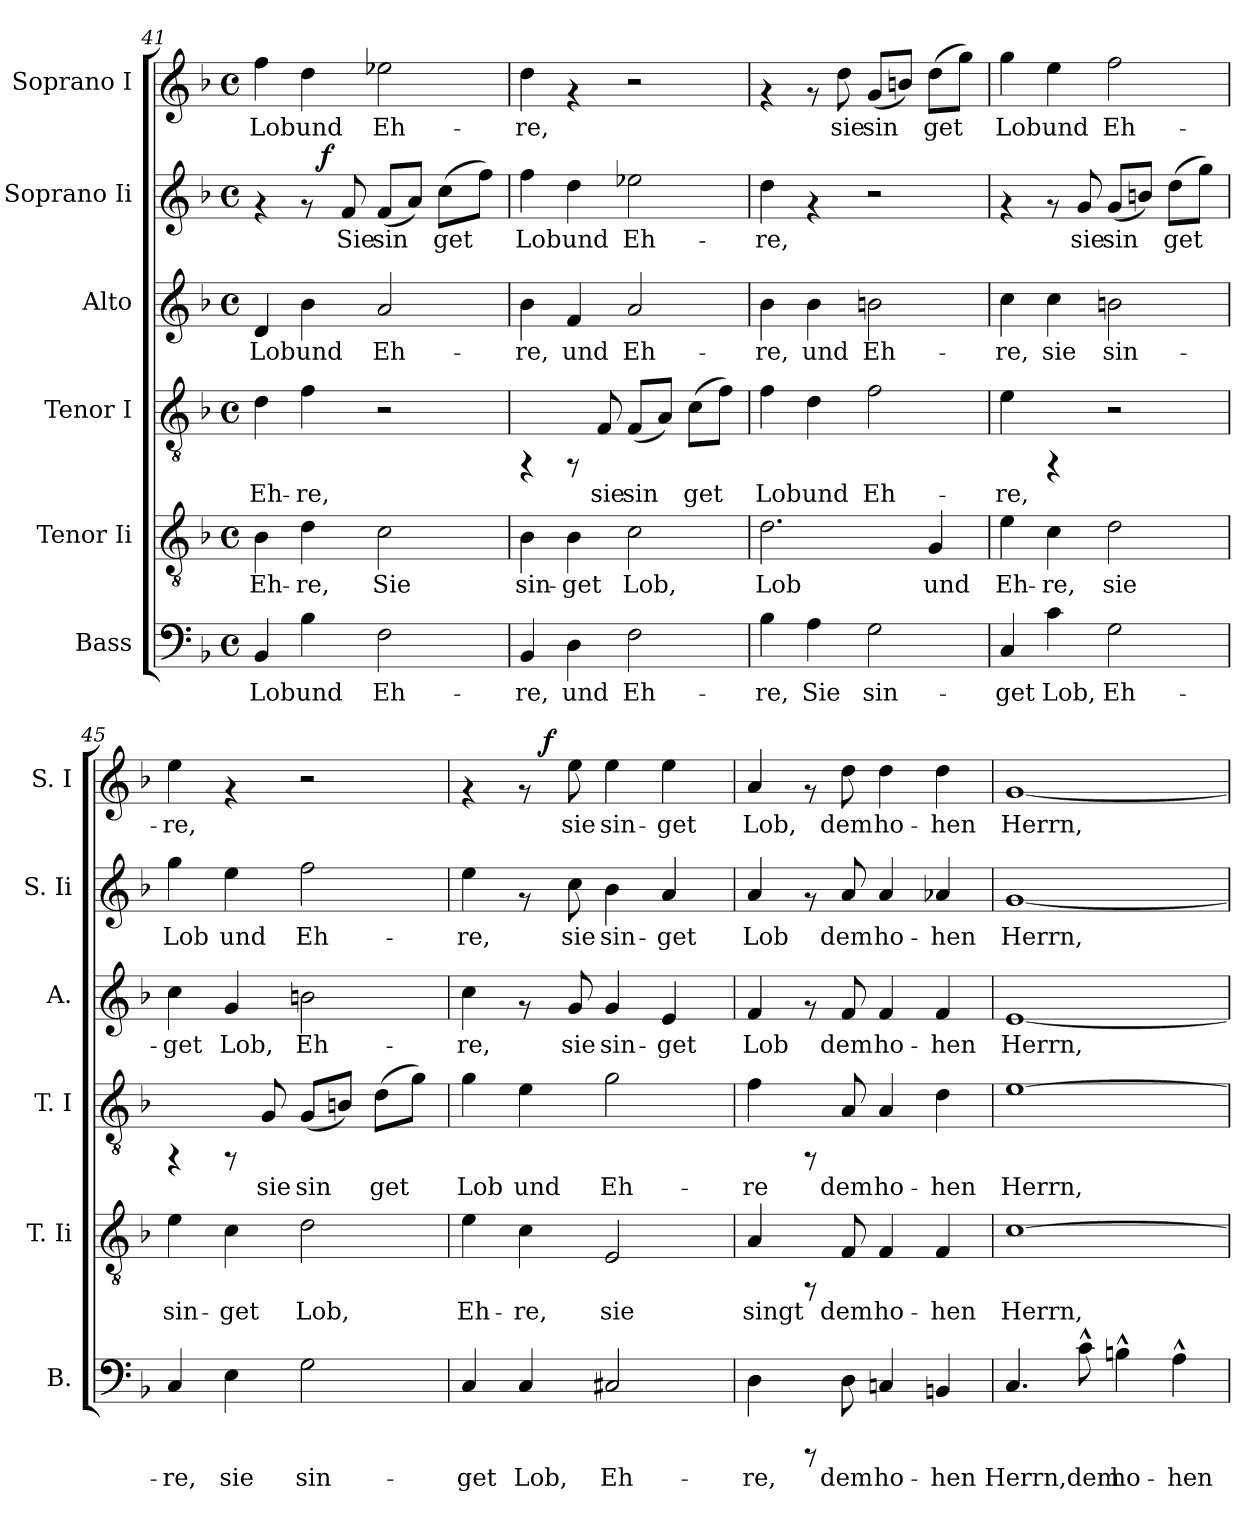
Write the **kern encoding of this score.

**kern	**text	**kern	**text	**kern	**text	**kern	**text	**kern	**text	**dynam	**kern	**text	**dynam
*part6	*part6	*part5	*part5	*part4	*part4	*part3	*part3	*part2	*part2	*part2	*part1	*part1	*part1
*staff6	*staff6	*staff5	*staff5	*staff4	*staff4	*staff3	*staff3	*staff2	*staff2	*staff2	*staff1	*staff1	*staff1
*I"Bass	*	*I"Tenor Ii	*	*I"Tenor I	*	*I"Alto	*	*I"Soprano Ii	*	*	*I"Soprano I	*	*
*I'B.	*	*I'T. Ii	*	*I'T. I	*	*I'A.	*	*I'S. Ii	*	*	*I'S. I	*	*
*clefF4	*	*clefGv2	*	*clefGv2	*	*clefG2	*	*clefG2	*	*	*clefG2	*	*
*k[b-]	*	*k[b-]	*	*k[b-]	*	*k[b-]	*	*k[b-]	*	*	*k[b-]	*	*
*F:	*	*F:	*	*F:	*	*F:	*	*F:	*	*	*F:	*	*
*M4/4	*	*M4/4	*	*M4/4	*	*M4/4	*	*M4/4	*	*	*M4/4	*	*
*met(c)	*	*met(c)	*	*met(c)	*	*met(c)	*	*met(c)	*	*	*met(c)	*	*
=41	=41	=41	=41	=41	=41	=41	=41	=41	=41	=41	=41	=41	=41
!	!LO:LY:b:cj	!	!LO:LY:b:cj	!	!LO:LY:b:cj	!	!LO:LY:b:cj	!	!	!	!	!LO:LY:b	!
*	*	*	*	*	*	*	*	*^	*	*	*	*	*
4BB-/	Lob	4B-\	Eh-	4d\	Eh-	4d/	Lob	4rf	4ryy	.	.	4ff\	Lob	.
!	!LO:LY:b:cj	!	!LO:LY:b:cj	!	!LO:LY:b:cj	!	!LO:LY:b:cj	!	!	!	!	!	!LO:LY:b	!
4B-\	und	4d\	-re,	4f\	-re,	4b-\	und	8rf	16ryy	.	.	4dd\	und	.
!	!	!	!	!	!	!	!	!	!	!	!LO:DY:a	!	!	!
.	.	.	.	.	.	.	.	.	2ryy	.	f	.	.	.
!	!	!	!	!	!	!	!	!	!	!LO:LY:b:cj	!	!	!	!
.	.	.	.	.	.	.	.	8f/	.	Sie	.	.	.	.
!	!LO:LY:b:cj	!	!LO:LY:b:cj	!	!	!	!LO:LY:b:cj	!	!	!LO:LY:b:cj	!	!	!LO:LY:b	!
2F\	Eh-	2c\	Sie	2r	.	2a/	Eh-	(<8f/L	.	sin-	.	2ee-X\	Eh-	.
!	!	!	!	!	!	!	!	!	!	!LO:LY:b:cj	!	!	!	!
.	.	.	.	.	.	.	.	8a/J)	.	--	.	.	.	.
!	!	!	!	!	!	!	!	!	!	!LO:LY:b:cj	!	!	!	!
.	.	.	.	.	.	.	.	(>8cc\L	.	-get	.	.	.	.
.	.	.	.	.	.	.	.	.	8.ryy	.	.	.	.	.
!	!	!	!	!	!	!	!	!	!	!LO:LY:b:cj	!	!	!	!
.	.	.	.	.	.	.	.	8ff\J)	.	.	.	.	.	.
!!LO:PB:g=z
=42	=42	=42	=42	=42	=42	=42	=42	=42	=42	=42	=42	=42	=42	=42
!	!LO:LY:b:cj	!	!LO:LY:b:cj	!	!	!	!LO:LY:b:cj	!	!	!LO:LY:b:cj	!	!	!LO:LY:b	!
*	*	*	*	*	*	*	*	*v	*v	*	*	*	*	*
4BB-/	-re,	4B-\	sin-	4rFF	.	4b-\	-re,	4ff\	Lob	.	4dd\	-re,	.
!	!LO:LY:b:cj	!	!LO:LY:b:cj	!	!	!	!LO:LY:b:cj	!	!LO:LY:b:cj	!	!	!	!
4D\	und	4B-\	-get	8rFF	.	4f/	und	4dd\	und	.	4rf	.	.
!	!	!	!	!	!LO:LY:b:cj	!	!	!	!	!	!	!	!
.	.	.	.	8F/	sie	.	.	.	.	.	.	.	.
!	!LO:LY:b:cj	!	!LO:LY:b:cj	!	!LO:LY:b:cj	!	!LO:LY:b:cj	!	!LO:LY:b:cj	!	!	!	!
2F\	Eh-	2c\	Lob,	(<8F/L	sin-	2a/	Eh-	2ee-X\	Eh-	.	2r	.	.
!	!	!	!	!	!LO:LY:b:cj	!	!	!	!	!	!	!	!
.	.	.	.	8A/J)	--	.	.	.	.	.	.	.	.
!	!	!	!	!	!LO:LY:b:cj	!	!	!	!	!	!	!	!
.	.	.	.	(>8c\L	-get	.	.	.	.	.	.	.	.
!	!	!	!	!	!LO:LY:b:cj	!	!	!	!	!	!	!	!
.	.	.	.	8f\J)	.	.	.	.	.	.	.	.	.
=43	=43	=43	=43	=43	=43	=43	=43	=43	=43	=43	=43	=43	=43
!	!LO:LY:b:cj	!	!LO:LY:b:cj	!	!LO:LY:b:cj	!	!LO:LY:b:cj	!	!LO:LY:b:cj	!	!	!	!
4B-\	-re,	2.d\	Lob	4f\	Lob	4b-\	-re,	4dd\	-re,	.	4rf	.	.
!	!LO:LY:b:cj	!	!	!	!LO:LY:b:cj	!	!LO:LY:b:cj	!	!	!	!	!	!
4A\	Sie	.	.	4d\	und	4b-\	und	4rf	.	.	8rf	.	.
!	!	!	!	!	!	!	!	!	!	!	!	!LO:LY:b	!
.	.	.	.	.	.	.	.	.	.	.	8dd\	sie	.
!	!LO:LY:b:cj	!	!	!	!LO:LY:b:cj	!	!LO:LY:b:cj	!	!	!	!	!LO:LY:b	!
2G\	sin-	.	.	2f\	Eh-	2bn\	Eh-	2r	.	.	(<8g/L	sin-	.
!	!	!	!	!	!	!	!	!	!	!	!	!LO:LY:b	!
.	.	.	.	.	.	.	.	.	.	.	8bn/J)	--	.
!	!	!	!LO:LY:b:cj	!	!	!	!	!	!	!	!	!LO:LY:b	!
.	.	4G/	und	.	.	.	.	.	.	.	(>8dd\L	-get	.
!	!	!	!	!	!	!	!	!	!	!	!	!LO:LY:b	!
.	.	.	.	.	.	.	.	.	.	.	8gg\J)	.	.
=44	=44	=44	=44	=44	=44	=44	=44	=44	=44	=44	=44	=44	=44
!	!LO:LY:b:cj	!	!LO:LY:b:cj	!	!LO:LY:b:cj	!	!LO:LY:b:cj	!	!	!	!	!LO:LY:b	!
4C/	-get	4e\	Eh-	4e\	-re,	4cc\	-re,	4rf	.	.	4gg\	Lob	.
!	!LO:LY:b:cj	!	!LO:LY:b:cj	!	!	!	!LO:LY:b:cj	!	!	!	!	!LO:LY:b	!
4c\	Lob,	4c\	-re,	4rFF	.	4cc\	sie	8rf	.	.	4ee\	und	.
!	!	!	!	!	!	!	!	!	!LO:LY:b:cj	!	!	!	!
.	.	.	.	.	.	.	.	8g/	sie	.	.	.	.
!	!LO:LY:b:cj	!	!LO:LY:b:cj	!	!	!	!LO:LY:b:cj	!	!LO:LY:b:cj	!	!	!LO:LY:b	!
2G\	Eh-	2d\	sie	2r	.	2bn\	sin-	(<8g/L	sin-	.	2ff\	Eh-	.
!	!	!	!	!	!	!	!	!	!LO:LY:b:cj	!	!	!	!
.	.	.	.	.	.	.	.	8bn/J)	--	.	.	.	.
!	!	!	!	!	!	!	!	!	!LO:LY:b:cj	!	!	!	!
.	.	.	.	.	.	.	.	(>8dd\L	-get	.	.	.	.
!	!	!	!	!	!	!	!	!	!LO:LY:b:cj	!	!	!	!
.	.	.	.	.	.	.	.	8gg\J)	.	.	.	.	.
=45	=45	=45	=45	=45	=45	=45	=45	=45	=45	=45	=45	=45	=45
!	!LO:LY:b:cj	!	!LO:LY:b:cj	!	!	!	!LO:LY:b:cj	!	!LO:LY:b:cj	!	!	!LO:LY:b	!
4C/	-re,	4e\	sin-	4rFF	.	4cc\	-get	4gg\	Lob	.	4ee\	-re,	.
!	!LO:LY:b:cj	!	!LO:LY:b:cj	!	!	!	!LO:LY:b:cj	!	!LO:LY:b:cj	!	!	!	!
4E\	sie	4c\	-get	8rFF	.	4g/	Lob,	4ee\	und	.	4rf	.	.
!	!	!	!	!	!LO:LY:b:cj	!	!	!	!	!	!	!	!
.	.	.	.	8G/	sie	.	.	.	.	.	.	.	.
!	!LO:LY:b:cj	!	!LO:LY:b:cj	!	!LO:LY:b:cj	!	!LO:LY:b:cj	!	!LO:LY:b:cj	!	!	!	!
2G\	sin-	2d\	Lob,	(<8G/L	sin-	2bn\	Eh-	2ff\	Eh-	.	2r	.	.
!	!	!	!	!	!LO:LY:b:cj	!	!	!	!	!	!	!	!
.	.	.	.	8Bn/J)	--	.	.	.	.	.	.	.	.
!	!	!	!	!	!LO:LY:b:cj	!	!	!	!	!	!	!	!
.	.	.	.	(>8d\L	-get	.	.	.	.	.	.	.	.
!	!	!	!	!	!LO:LY:b:cj	!	!	!	!	!	!	!	!
.	.	.	.	8g\J)	.	.	.	.	.	.	.	.	.
=46	=46	=46	=46	=46	=46	=46	=46	=46	=46	=46	=46	=46	=46
!	!LO:LY:b:cj	!	!LO:LY:b:cj	!	!LO:LY:b:cj	!	!LO:LY:b:cj	!	!LO:LY:b:cj	!	!	!	!
*	*	*	*	*	*	*	*	*	*	*	*^	*	*
4C/	-get	4e\	Eh-	4g\	Lob	4cc\	-re,	4ee\	-re,	.	4rf	4ryy	.	.
!	!LO:LY:b:cj	!	!LO:LY:b:cj	!	!LO:LY:b:cj	!	!	!	!	!	!	!	!	!
4C/	Lob,	4c\	-re,	4e\	und	8rf	.	8rf	.	.	8rf	16ryy	.	.
!	!	!	!	!	!	!	!	!	!	!	!	!	!	!LO:DY:a
.	.	.	.	.	.	.	.	.	.	.	.	2ryy	.	f
!	!	!	!	!	!	!	!LO:LY:b:cj	!	!LO:LY:b:cj	!	!	!	!LO:LY:b	!
.	.	.	.	.	.	8g/	sie	8cc\	sie	.	8ee\	.	sie	.
!	!LO:LY:b:cj	!	!LO:LY:b:cj	!	!LO:LY:b:cj	!	!LO:LY:b:cj	!	!LO:LY:b:cj	!	!	!	!LO:LY:b	!
2C#X/	Eh-	2E/	sie	2g\	Eh-	4g/	sin-	4b-\	sin-	.	4ee\	.	sin-	.
!	!	!	!	!	!	!	!LO:LY:b:cj	!	!LO:LY:b:cj	!	!	!	!LO:LY:b	!
.	.	.	.	.	.	4e/	-get	4a/	-get	.	4ee\	.	-get	.
.	.	.	.	.	.	.	.	.	.	.	.	8.ryy	.	.
!!LO:PB:g=z
=47	=47	=47	=47	=47	=47	=47	=47	=47	=47	=47	=47	=47	=47	=47
!	!LO:LY:b:cj	!	!LO:LY:b:cj	!	!LO:LY:b:cj	!	!LO:LY:b:cj	!	!LO:LY:b:cj	!	!	!	!LO:LY:b	!
*	*	*	*	*	*	*	*	*	*	*	*v	*v	*	*
4D\	-re,	4A/	singt	4f\	-re	4f/	Lob	4a/	Lob	.	4a/	Lob,	.
8rCCC	.	8rFF	.	8rFF	.	8rf	.	8rf	.	.	8rf	.	.
!	!LO:LY:b:cj	!	!LO:LY:b:cj	!	!LO:LY:b:cj	!	!LO:LY:b:cj	!	!LO:LY:b:cj	!	!	!LO:LY:b	!
8D\	dem	8F/	dem	8A/	dem	8f/	dem	8a/	dem	.	8dd\	dem	.
!	!LO:LY:b:cj	!	!LO:LY:b:cj	!	!LO:LY:b:cj	!	!LO:LY:b:cj	!	!LO:LY:b:cj	!	!	!LO:LY:b	!
4Cn/	ho-	4F/	ho-	4A/	ho-	4f/	ho-	4a/	ho-	.	4dd\	ho-	.
!	!LO:LY:b:cj	!	!LO:LY:b:cj	!	!LO:LY:b:cj	!	!LO:LY:b:cj	!	!LO:LY:b:cj	!	!	!LO:LY:b	!
4BBn/	-hen	4F/	-hen	4d\	-hen	4f/	-hen	4a-X/	-hen	.	4dd\	-hen	.
=48	=48	=48	=48	=48	=48	=48	=48	=48	=48	=48	=48	=48	=48
!	!LO:LY:b:cj	!	!LO:LY:b:cj	!	!LO:LY:b:cj	!	!LO:LY:b:cj	!	!LO:LY:b:cj	!	!	!LO:LY:b	!
4.C/	Herrn,dem	[>1c	Herrn,	[>1e	Herrn,	[<1e	Herrn,	[<1g	Herrn,	.	[<1g	Herrn,	.
!	!LO:LY:b:cj	!	!	!	!	!	!	!	!	!	!	!	!
8c^^>\	.	.	.	.	.	.	.	.	.	.	.	.	.
!	!LO:LY:b:cj	!	!	!	!	!	!	!	!	!	!	!	!
4Bn^^>\	ho-	.	.	.	.	.	.	.	.	.	.	.	.
!	!LO:LY:b:cj	!	!	!	!	!	!	!	!	!	!	!	!
4A^^>\	-hen	.	.	.	.	.	.	.	.	.	.	.	.
=	=	=	=	=	=	=	=	=	=	=	=	=	=
*-	*-	*-	*-	*-	*-	*-	*-	*-	*-	*-	*-	*-	*-
